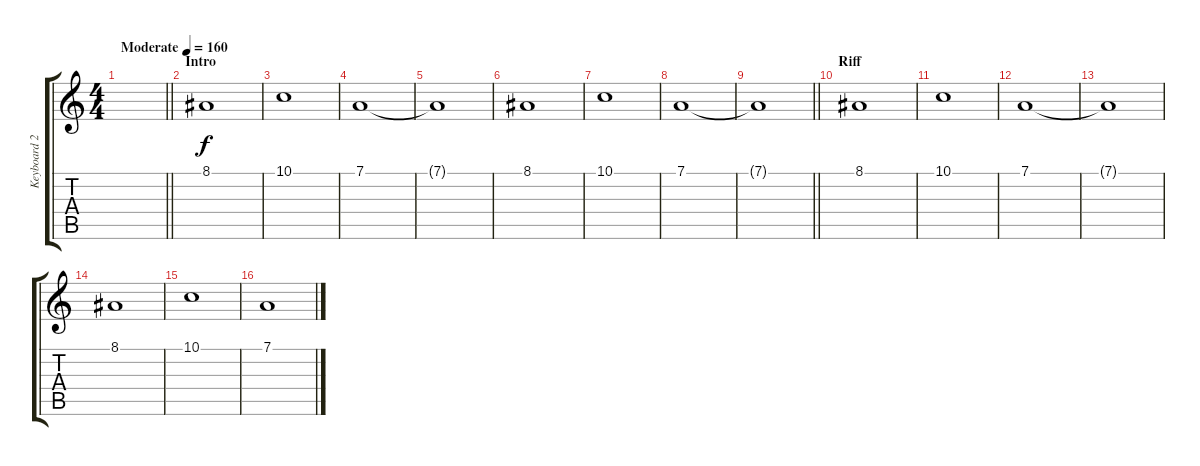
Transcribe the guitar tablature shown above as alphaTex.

\track ("Keyboard 2" "Keyboard 2") {instrument pad2warm}
\staff {score tabs}
\tuning (D4 A3 F3 C3 G2 D2) {hide}
\ts (4 4)
\tempo (160 "Moderate")
\clef g2
\barLineRight lightlight
\ks c
|
\section ("" "Intro")
8.1.1{volume 13} |
10.1.1 |
7.1.1 |
7.1{t}.1 |
8.1.1 |
10.1.1 |
7.1.1 |
\barLineRight lightlight
7.1{t}.1 |
\section ("" "Riff")
8.1.1 |
10.1.1 |
7.1.1 |
7.1{t}.1 |
8.1.1 |
10.1.1 |
7.1.1
